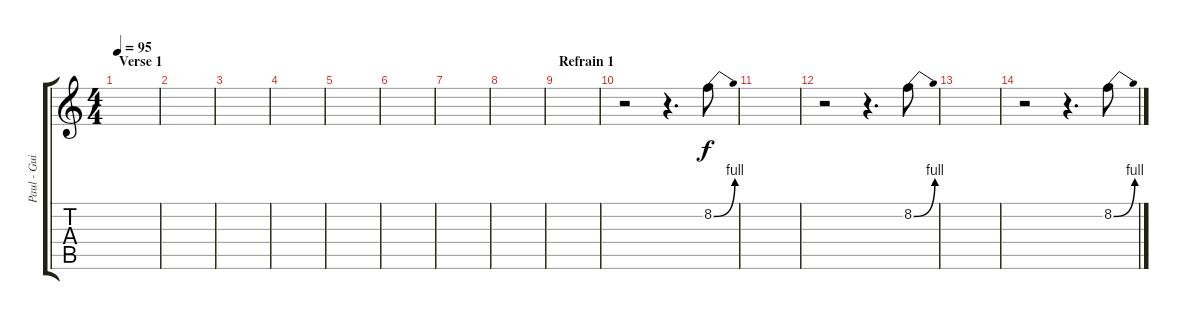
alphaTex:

\track ("Paul - Guitar 2" "Paul - Gui") {instrument distortionguitar}
\staff {score tabs}
\tuning (D4 A3 F3 C3 G2 D2) {hide}
\ts (4 4)
\section ("" "Verse 1")
\tempo 95
\clef g2
\ks c
|
|
|
|
|
|
|
|
\section ("" "Refrain 1")
|
r.2 r.4{d} 8.2{be (bend 0 0 60 4)}.8 |
|
r.2 r.4{d} 8.2{be (bend 0 0 60 4)}.8 |
|
r.2 r.4{d} 8.2{be (bend 0 0 60 4)}.8
